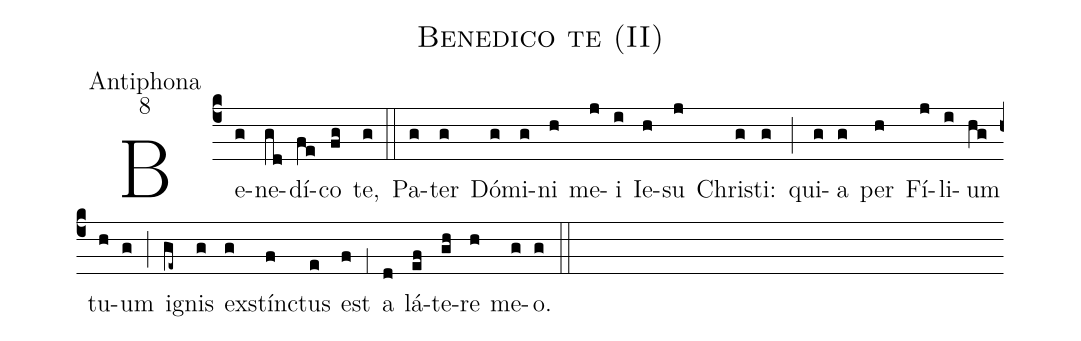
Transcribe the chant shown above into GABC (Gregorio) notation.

name:Benedico te (II);
office-part:Antiphona;
mode:8;
%%
(c4) Be(g)ne(gd)dí(fe)co(fg) te,(g) (::)
Pa(g)ter(g) Dó(g)mi(g)ni(h) me(j)i(i) Ie(h)su(j) Chri(g)sti:(g) (;) qui(g)a(g) per(h) Fí(j)li(i)um(hg) tu(h)um(g) (;) i(ge~)gnis(g) ex(g)stín(f)ctus(e) est(f) (,1) a(d) lá(ef)te(gh)re(h) me(g)o.(g) (::)
